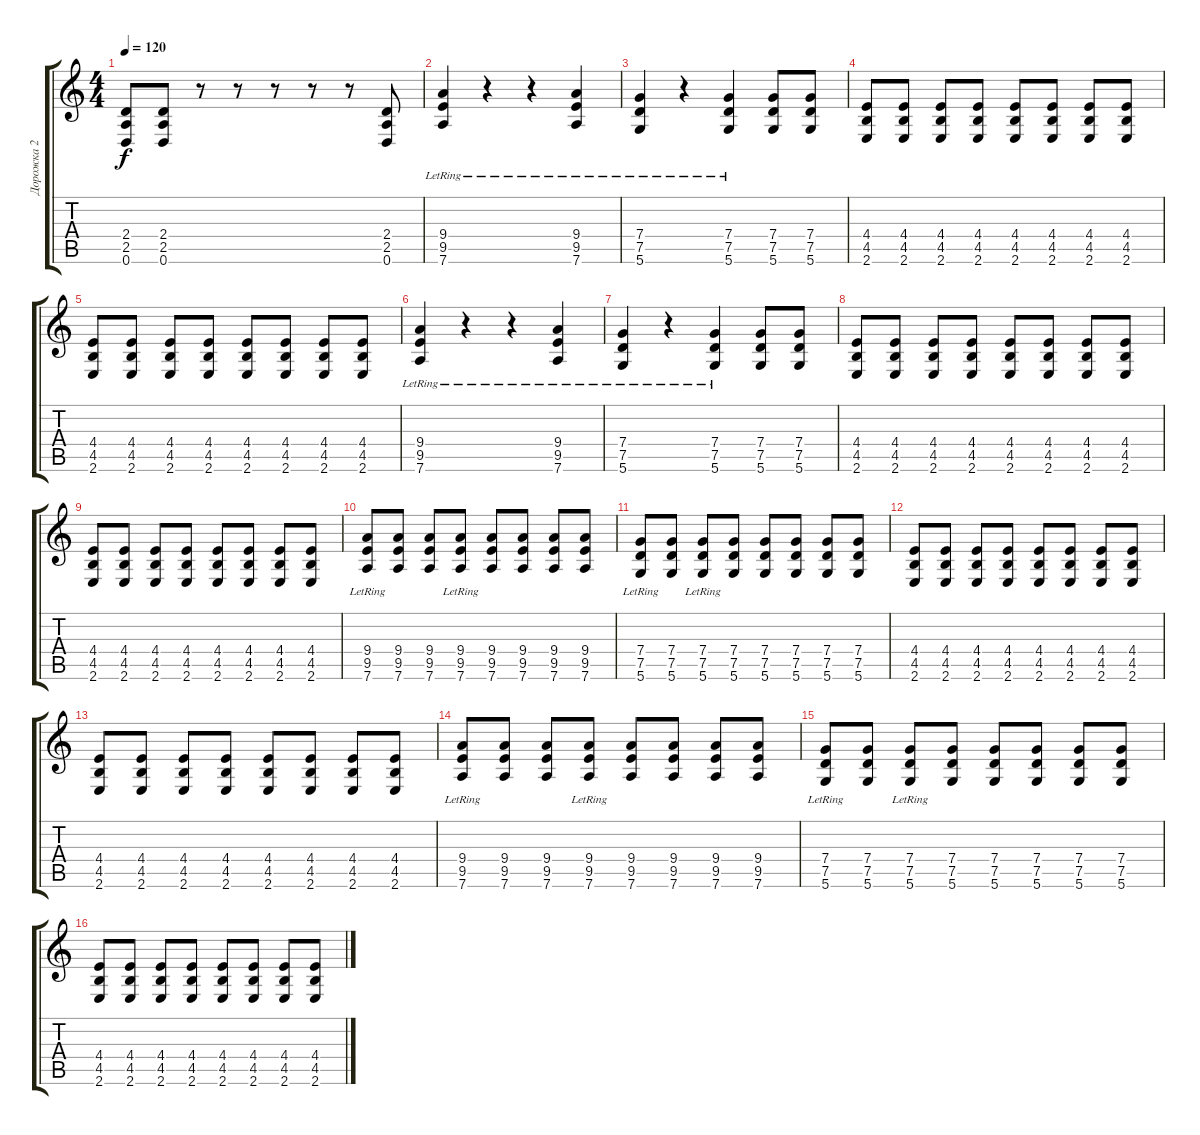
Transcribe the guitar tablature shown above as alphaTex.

\track ("Дорожка 2" "Дорожка 2") {instrument distortionguitar}
\staff {score tabs}
\tuning (D4 A3 F3 C3 G2 D2) {hide}
\ts (4 4)
\tempo 120
\clef g2
\ks c
(2.4 2.5 0.6).8{dy f} (2.4 2.5 0.6).8 r.8 r.8 r.8 r.8 r.8 (2.4 2.5 0.6).8 |
(9.4 9.5{lr} 7.6{lr}).4 r.4 r.4 (9.4 9.5{lr} 7.6{lr}).4 |
(7.4 7.5{lr} 5.6{lr}).4 r.4 (7.4 7.5{lr} 5.6{lr}).4 (7.4 7.5 5.6).8 (7.4 7.5 5.6).8 |
(4.4 4.5 2.6).8 (4.4 4.5 2.6).8 (4.4 4.5 2.6).8 (4.4 4.5 2.6).8 (4.4 4.5 2.6).8 (4.4 4.5 2.6).8 (4.4 4.5 2.6).8 (4.4 4.5 2.6).8 |
(4.4 4.5 2.6).8 (4.4 4.5 2.6).8 (4.4 4.5 2.6).8 (4.4 4.5 2.6).8 (4.4 4.5 2.6).8 (4.4 4.5 2.6).8 (4.4 4.5 2.6).8 (4.4 4.5 2.6).8 |
(9.4 9.5{lr} 7.6{lr}).4 r.4 r.4 (9.4 9.5{lr} 7.6{lr}).4 |
(7.4 7.5{lr} 5.6{lr}).4 r.4 (7.4 7.5{lr} 5.6{lr}).4 (7.4 7.5 5.6).8 (7.4 7.5 5.6).8 |
(4.4 4.5 2.6).8 (4.4 4.5 2.6).8 (4.4 4.5 2.6).8 (4.4 4.5 2.6).8 (4.4 4.5 2.6).8 (4.4 4.5 2.6).8 (4.4 4.5 2.6).8 (4.4 4.5 2.6).8 |
(4.4 4.5 2.6).8 (4.4 4.5 2.6).8 (4.4 4.5 2.6).8 (4.4 4.5 2.6).8 (4.4 4.5 2.6).8 (4.4 4.5 2.6).8 (4.4 4.5 2.6).8 (4.4 4.5 2.6).8 |
(9.4 9.5{lr} 7.6{lr}).8 (9.4 9.5 7.6).8 (9.4 9.5 7.6).8 (9.4 9.5{lr} 7.6{lr}).8 (9.4 9.5 7.6).8 (9.4 9.5 7.6).8 (9.4 9.5 7.6).8 (9.4 9.5 7.6).8 |
(7.4 7.5{lr} 5.6{lr}).8 (7.4 7.5 5.6).8 (7.4 7.5{lr} 5.6{lr}).8 (7.4 7.5 5.6).8 (7.4 7.5 5.6).8 (7.4 7.5 5.6).8 (7.4 7.5 5.6).8 (7.4 7.5 5.6).8 |
(4.4 4.5 2.6).8 (4.4 4.5 2.6).8 (4.4 4.5 2.6).8 (4.4 4.5 2.6).8 (4.4 4.5 2.6).8 (4.4 4.5 2.6).8 (4.4 4.5 2.6).8 (4.4 4.5 2.6).8 |
(4.4 4.5 2.6).8 (4.4 4.5 2.6).8 (4.4 4.5 2.6).8 (4.4 4.5 2.6).8 (4.4 4.5 2.6).8 (4.4 4.5 2.6).8 (4.4 4.5 2.6).8 (4.4 4.5 2.6).8 |
(9.4 9.5{lr} 7.6{lr}).8 (9.4 9.5 7.6).8 (9.4 9.5 7.6).8 (9.4 9.5{lr} 7.6{lr}).8 (9.4 9.5 7.6).8 (9.4 9.5 7.6).8 (9.4 9.5 7.6).8 (9.4 9.5 7.6).8 |
(7.4 7.5{lr} 5.6{lr}).8 (7.4 7.5 5.6).8 (7.4 7.5{lr} 5.6{lr}).8 (7.4 7.5 5.6).8 (7.4 7.5 5.6).8 (7.4 7.5 5.6).8 (7.4 7.5 5.6).8 (7.4 7.5 5.6).8 |
(4.4 4.5 2.6).8 (4.4 4.5 2.6).8 (4.4 4.5 2.6).8 (4.4 4.5 2.6).8 (4.4 4.5 2.6).8 (4.4 4.5 2.6).8 (4.4 4.5 2.6).8 (4.4 4.5 2.6).8
